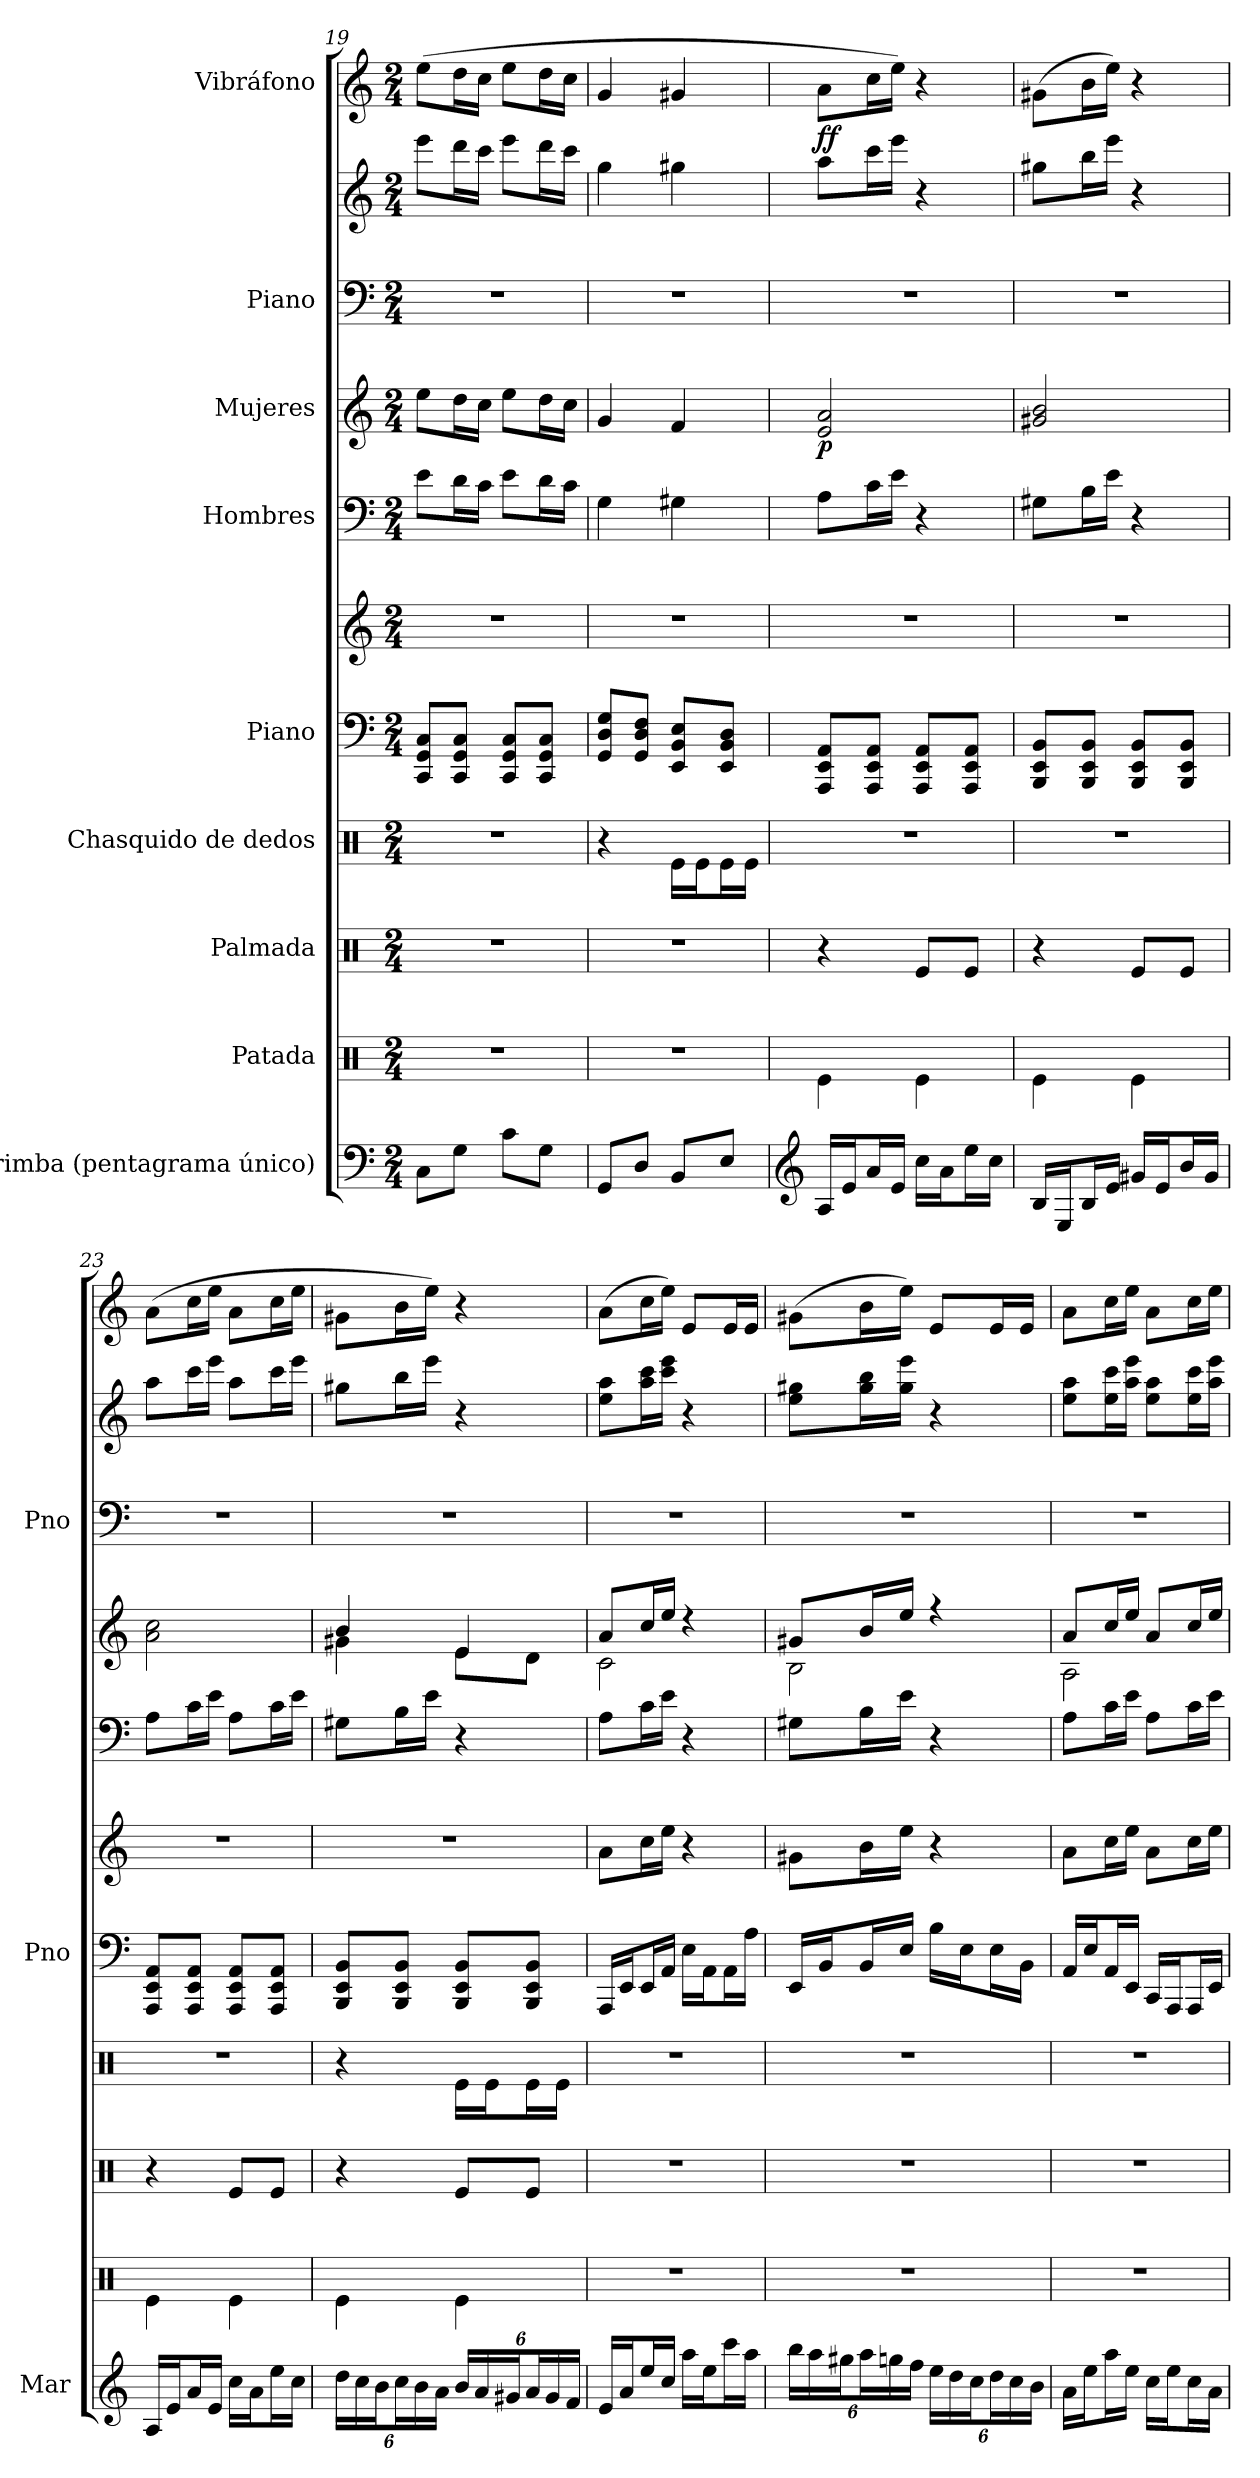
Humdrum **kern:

**kern	**kern	**kern	**kern	**kern	**kern	**kern	**kern	**dynam	**kern	**kern	**kern	**dynam
*part9	*part8	*part7	*part6	*part5	*part5	*part4	*part3	*part3	*part2	*part2	*part1	*part1
*staff11	*staff10	*staff9	*staff8	*staff7	*staff6	*staff5	*staff4	*staff4	*staff3	*staff2	*staff1	*staff1
*I"Marimba (pentagrama único)	*I"Patada	*I"Palmada	*I"Chasquido de dedos	*I"Piano	*	*I"Hombres	*I"Mujeres	*	*I"Piano	*	*I"Vibráfono	*
*I'Mar	*	*	*	*I'Pno	*	*	*	*	*I'Pno	*	*	*
*clefF4	*clefX	*clefX	*clefX	*clefF4	*clefG2	*clefF4	*clefG2	*	*clefF4	*clefG2	*clefG2	*
*k[]	*k[]	*k[]	*k[]	*k[]	*k[]	*k[]	*k[]	*	*k[]	*k[]	*k[]	*
*M2/4	*M2/4	*M2/4	*M2/4	*M2/4	*M2/4	*M2/4	*M2/4	*	*M2/4	*M2/4	*M2/4	*
=19	=19	=19	=19	=19	=19	=19	=19	=19	=19	=19	=19	=19
8C\L	2r	2r	2r	8CC/ 8GG/ 8C/L	2r	8e\L	8ee\L	.	2r	8eee\L	(>8ee\L	.
8G\J	.	.	.	8CC/ 8GG/ 8C/J	.	16d\L	16dd\L	.	.	16ddd\L	16dd\L	.
.	.	.	.	.	.	16c\JJ	16cc\JJ	.	.	16ccc\JJ	16cc\JJ	.
8c\L	.	.	.	8CC/ 8GG/ 8C/L	.	8e\L	8ee\L	.	.	8eee\L	8ee\L	.
8G\J	.	.	.	8CC/ 8GG/ 8C/J	.	16d\L	16dd\L	.	.	16ddd\L	16dd\L	.
.	.	.	.	.	.	16c\JJ	16cc\JJ	.	.	16ccc\JJ	16cc\JJ	.
!!LO:LB:g=z
=20	=20	=20	=20	=20	=20	=20	=20	=20	=20	=20	=20	=20
8GG/L	2r	2r	4r	8GG/ 8D/ 8G/L	2r	4G\	4g/	.	2r	4gg\	4g/	.
8D/J	.	.	.	8GG/ 8D/ 8F/J	.	.	.	.	.	.	.	.
8BB/L	.	.	16Re/LL	8EE/ 8BB/ 8E/L	.	4G#X\	4f/	.	.	4gg#X\	4g#X/	.
.	.	.	16Re\J	.	.	.	.	.	.	.	.	.
8E/J	.	.	16Re\L	8EE/ 8BB/ 8D/J	.	.	.	.	.	.	.	.
.	.	.	16Re\JJ	.	.	.	.	.	.	.	.	.
=21	=21	=21	=21	=21	=21	=21	=21	=21	=21	=21	=21	=21
*clefG2	*	*	*	*	*	*	*	*	*	*	*	*
!	!	!	!	!	!	!	!	!LO:DY:b	!	!	!	!LO:DY:b
16A/LL	4Re\	4r	2r	8AAA/ 8EE/ 8AA/L	2r	8A\L	2e/ 2a/	p	2r	8aa\L	8a\L	ff
16e/J	.	.	.	.	.	.	.	.	.	.	.	.
16a/L	.	.	.	8AAA/ 8EE/ 8AA/J	.	16c\L	.	.	.	16ccc\L	16cc\L	.
16e/JJ	.	.	.	.	.	16e\JJ	.	.	.	16eee\JJ	16ee\JJ)	.
16cc\LL	4Re\	8Re/L	.	8AAA/ 8EE/ 8AA/L	.	4r	.	.	.	4r	4r	.
16a\J	.	.	.	.	.	.	.	.	.	.	.	.
16ee\L	.	8Re/J	.	8AAA/ 8EE/ 8AA/J	.	.	.	.	.	.	.	.
16cc\JJ	.	.	.	.	.	.	.	.	.	.	.	.
=22	=22	=22	=22	=22	=22	=22	=22	=22	=22	=22	=22	=22
16B/LL	4Re\	4r	2r	8BBB/ 8EE/ 8BB/L	2r	8G#X\L	2g#X/ 2b/	.	2r	8gg#X\L	(>8g#X\L	.
16E/J	.	.	.	.	.	.	.	.	.	.	.	.
16B/L	.	.	.	8BBB/ 8EE/ 8BB/J	.	16B\L	.	.	.	16bb\L	16b\L	.
16e/JJ	.	.	.	.	.	16e\JJ	.	.	.	16eee\JJ	16ee\JJ)	.
16g#X/LL	4Re\	8Re/L	.	8BBB/ 8EE/ 8BB/L	.	4r	.	.	.	4r	4r	.
16e/J	.	.	.	.	.	.	.	.	.	.	.	.
16b/L	.	8Re/J	.	8BBB/ 8EE/ 8BB/J	.	.	.	.	.	.	.	.
16g#/JJ	.	.	.	.	.	.	.	.	.	.	.	.
=23	=23	=23	=23	=23	=23	=23	=23	=23	=23	=23	=23	=23
16A/LL	4Re\	4r	2r	8AAA/ 8EE/ 8AA/L	2r	8A\L	2a\ 2cc\	.	2r	8aa\L	(>8a\L	.
16e/J	.	.	.	.	.	.	.	.	.	.	.	.
16a/L	.	.	.	8AAA/ 8EE/ 8AA/J	.	16c\L	.	.	.	16ccc\L	16cc\L	.
16e/JJ	.	.	.	.	.	16e\JJ	.	.	.	16eee\JJ	16ee\JJ	.
16cc\LL	4Re\	8Re/L	.	8AAA/ 8EE/ 8AA/L	.	8A\L	.	.	.	8aa\L	8a\L	.
16a\J	.	.	.	.	.	.	.	.	.	.	.	.
16ee\L	.	8Re/J	.	8AAA/ 8EE/ 8AA/J	.	16c\L	.	.	.	16ccc\L	16cc\L	.
16cc\JJ	.	.	.	.	.	16e\JJ	.	.	.	16eee\JJ	16ee\JJ	.
=24	=24	=24	=24	=24	=24	=24	=24	=24	=24	=24	=24	=24
*Xbrackettup	*	*	*	*	*	*	*	*	*	*	*	*
*	*	*	*	*	*	*	*^	*	*	*	*	*
24dd\LL	4Re\	4r	4r	8BBB/ 8EE/ 8BB/L	2r	8G#X\L	4b/	4g#X\	.	2r	8gg#X\L	8g#X\L	.
24cc\	.	.	.	.	.	.	.	.	.	.	.	.	.
24b\J	.	.	.	.	.	.	.	.	.	.	.	.	.
24cc\L	.	.	.	8BBB/ 8EE/ 8BB/J	.	16B\L	.	.	.	.	16bb\L	16b\L	.
24b\	.	.	.	.	.	.	.	.	.	.	.	.	.
.	.	.	.	.	.	16e\JJ	.	.	.	.	16eee\JJ	16ee\JJ)	.
24a\JJ	.	.	.	.	.	.	.	.	.	.	.	.	.
24b/LL	4Re\	8Re/L	16Re/LL	8BBB/ 8EE/ 8BB/L	.	4r	4e/	8e\L	.	.	4r	4r	.
24a/	.	.	.	.	.	.	.	.	.	.	.	.	.
.	.	.	16Re\J	.	.	.	.	.	.	.	.	.	.
24g#X/J	.	.	.	.	.	.	.	.	.	.	.	.	.
24a/L	.	8Re/J	16Re\L	8BBB/ 8EE/ 8BB/J	.	.	.	8d\J	.	.	.	.	.
24g#/	.	.	.	.	.	.	.	.	.	.	.	.	.
.	.	.	16Re\JJ	.	.	.	.	.	.	.	.	.	.
24f/JJ	.	.	.	.	.	.	.	.	.	.	.	.	.
=25	=25	=25	=25	=25	=25	=25	=25	=25	=25	=25	=25	=25	=25
16e/LL	2r	2r	2r	16AAA/LL	8a\L	8A\L	8a/L	2c\	.	2r	8ee\ 8aa\L	(>8a\L	.
16a/J	.	.	.	16EE/J	.	.	.	.	.	.	.	.	.
16ee/L	.	.	.	16EE/L	16cc\L	16c\L	16cc/L	.	.	.	16aa\ 16ccc\L	16cc\L	.
16cc/JJ	.	.	.	16AA/JJ	16ee\JJ	16e\JJ	16ee/JJ	.	.	.	16ccc\ 16eee\JJ	16ee\JJ)	.
16aa\LL	.	.	.	16E\LL	4r	4r	4r	.	.	.	4r	8e/L	.
16ee\J	.	.	.	16AA\J	.	.	.	.	.	.	.	.	.
16ccc\L	.	.	.	16AA\L	.	.	.	.	.	.	.	16e/L	.
16aa\JJ	.	.	.	16A\JJ	.	.	.	.	.	.	.	16e/JJ	.
=26	=26	=26	=26	=26	=26	=26	=26	=26	=26	=26	=26	=26	=26
24bb\LL	2r	2r	2r	16EE/LL	8g#X\L	8G#X\L	8g#X/L	2B\	.	2r	8ee\ 8gg#X\L	(>8g#X\L	.
24aa\	.	.	.	.	.	.	.	.	.	.	.	.	.
.	.	.	.	16BB/J	.	.	.	.	.	.	.	.	.
24gg#X\J	.	.	.	.	.	.	.	.	.	.	.	.	.
24aa\L	.	.	.	16BB/L	16b\L	16B\L	16b/L	.	.	.	16gg#\ 16bb\L	16b\L	.
24ggn\	.	.	.	.	.	.	.	.	.	.	.	.	.
.	.	.	.	16E/JJ	16ee\JJ	16e\JJ	16ee/JJ	.	.	.	16gg#\ 16eee\JJ	16ee\JJ)	.
24ff\JJ	.	.	.	.	.	.	.	.	.	.	.	.	.
24ee\LL	.	.	.	16B\LL	4r	4r	4r	.	.	.	4r	8e/L	.
24dd\	.	.	.	.	.	.	.	.	.	.	.	.	.
.	.	.	.	16E\J	.	.	.	.	.	.	.	.	.
24cc\J	.	.	.	.	.	.	.	.	.	.	.	.	.
24dd\L	.	.	.	16E\L	.	.	.	.	.	.	.	16e/L	.
24cc\	.	.	.	.	.	.	.	.	.	.	.	.	.
.	.	.	.	16BB\JJ	.	.	.	.	.	.	.	16e/JJ	.
24b\JJ	.	.	.	.	.	.	.	.	.	.	.	.	.
!!LO:LB:g=z
=27	=27	=27	=27	=27	=27	=27	=27	=27	=27	=27	=27	=27	=27
16a\LL	2r	2r	2r	16AA/LL	8a\L	8A\L	8a/L	2A\	.	2r	8ee\ 8aa\L	8a\L	.
16ee\J	.	.	.	16E/J	.	.	.	.	.	.	.	.	.
16aa\L	.	.	.	16AA/L	16cc\L	16c\L	16cc/L	.	.	.	16ee\ 16ccc\L	16cc\L	.
16ee\JJ	.	.	.	16EE/JJ	16ee\JJ	16e\JJ	16ee/JJ	.	.	.	16aa\ 16eee\JJ	16ee\JJ	.
16cc\LL	.	.	.	16CC/LL	8a\L	8A\L	8a/L	.	.	.	8ee\ 8aa\L	8a\L	.
16ee\J	.	.	.	16AAA/J	.	.	.	.	.	.	.	.	.
16cc\L	.	.	.	16AAA/L	16cc\L	16c\L	16cc/L	.	.	.	16ee\ 16ccc\L	16cc\L	.
16a\JJ	.	.	.	16EE/JJ	16ee\JJ	16e\JJ	16ee/JJ	.	.	.	16aa\ 16eee\JJ	16ee\JJ	.
*	*	*	*	*	*	*	*v	*v	*	*	*	*	*
=	=	=	=	=	=	=	=	=	=	=	=	=
*-	*-	*-	*-	*-	*-	*-	*-	*-	*-	*-	*-	*-
